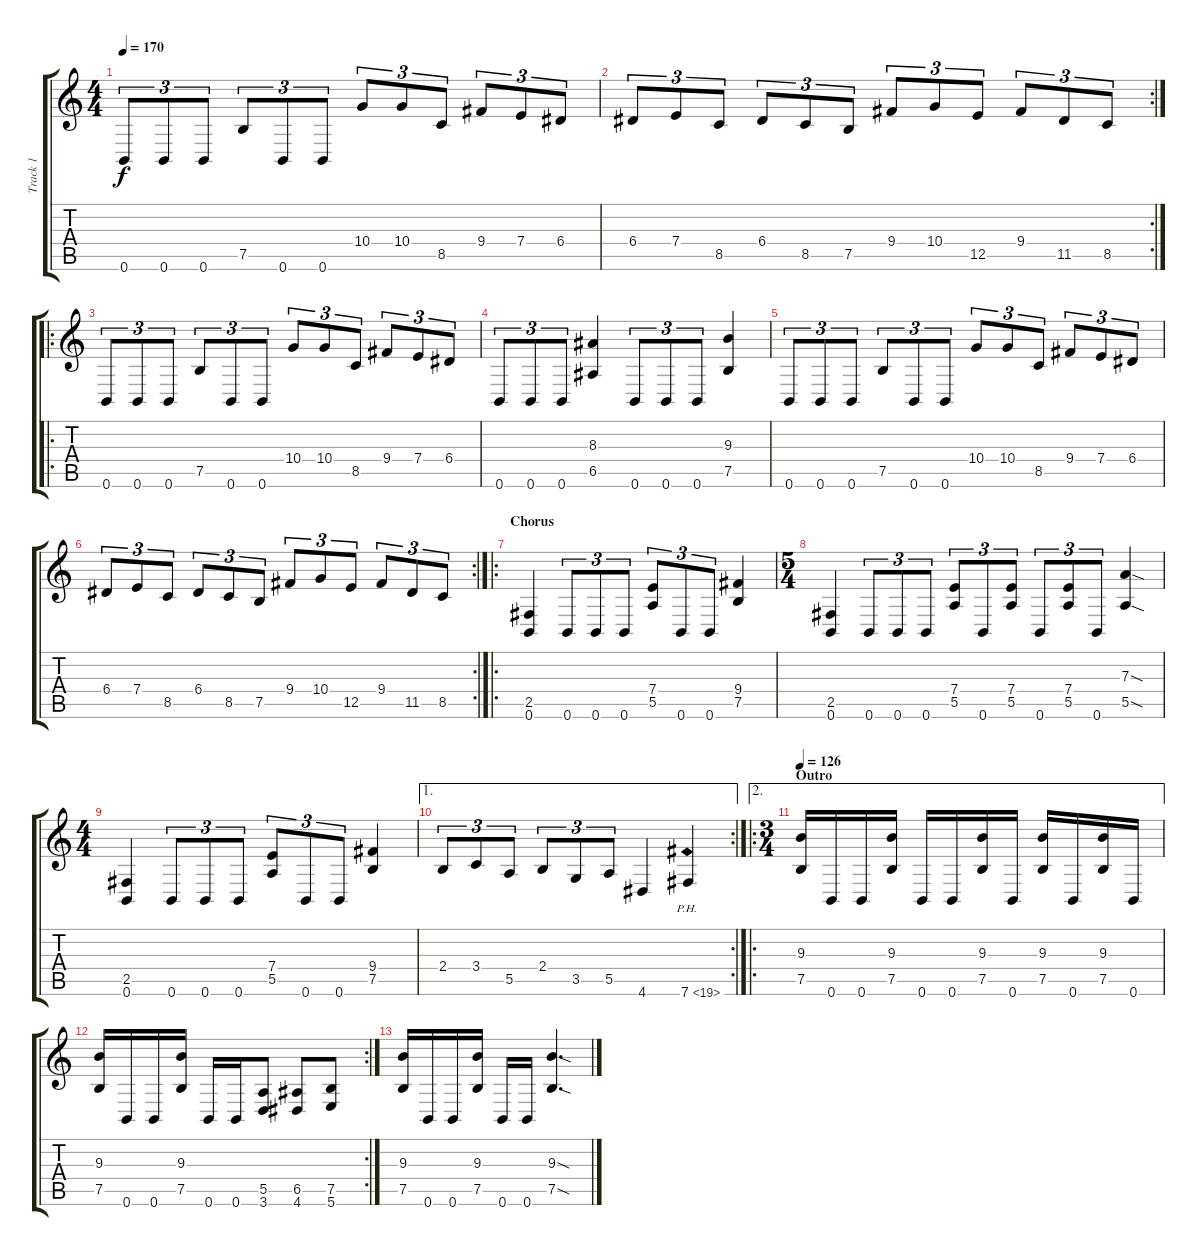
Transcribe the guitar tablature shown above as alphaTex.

\track ("Track 1" "Track 1") {instrument distortionguitar}
\staff {score tabs}
\tuning (B3 Gb3 D3 A2 E2 B1) {hide}
\ts (4 4)
\tempo 170
\clef g2
\ks c
0.6.8{tu (3 2) dy f} 0.6.8{tu (3 2)} 0.6.8{tu (3 2)} 7.5.8{tu (3 2)} 0.6.8{tu (3 2)} 0.6.8{tu (3 2)} 10.4.8{tu (3 2)} 10.4.8{tu (3 2)} 8.5.8{tu (3 2)} 9.4.8{tu (3 2)} 7.4.8{tu (3 2)} 6.4.8{tu (3 2)} |
\rc 2
6.4.8{tu (3 2)} 7.4.8{tu (3 2)} 8.5.8{tu (3 2)} 6.4.8{tu (3 2)} 8.5.8{tu (3 2)} 7.5.8{tu (3 2)} 9.4.8{tu (3 2)} 10.4.8{tu (3 2)} 12.5.8{tu (3 2)} 9.4.8{tu (3 2)} 11.5.8{tu (3 2)} 8.5.8{tu (3 2)} |
\ro
0.6.8{tu (3 2)} 0.6.8{tu (3 2)} 0.6.8{tu (3 2)} 7.5.8{tu (3 2)} 0.6.8{tu (3 2)} 0.6.8{tu (3 2)} 10.4.8{tu (3 2)} 10.4.8{tu (3 2)} 8.5.8{tu (3 2)} 9.4.8{tu (3 2)} 7.4.8{tu (3 2)} 6.4.8{tu (3 2)} |
0.6.8{tu (3 2)} 0.6.8{tu (3 2)} 0.6.8{tu (3 2)} (8.3 6.5).4 0.6.8{tu (3 2)} 0.6.8{tu (3 2)} 0.6.8{tu (3 2)} (9.3 7.5).4 |
0.6.8{tu (3 2)} 0.6.8{tu (3 2)} 0.6.8{tu (3 2)} 7.5.8{tu (3 2)} 0.6.8{tu (3 2)} 0.6.8{tu (3 2)} 10.4.8{tu (3 2)} 10.4.8{tu (3 2)} 8.5.8{tu (3 2)} 9.4.8{tu (3 2)} 7.4.8{tu (3 2)} 6.4.8{tu (3 2)} |
\rc 2
6.4.8{tu (3 2)} 7.4.8{tu (3 2)} 8.5.8{tu (3 2)} 6.4.8{tu (3 2)} 8.5.8{tu (3 2)} 7.5.8{tu (3 2)} 9.4.8{tu (3 2)} 10.4.8{tu (3 2)} 12.5.8{tu (3 2)} 9.4.8{tu (3 2)} 11.5.8{tu (3 2)} 8.5.8{tu (3 2)} |
\ro
\section ("" "Chorus")
(2.5 0.6).4 0.6.8{tu (3 2)} 0.6.8{tu (3 2)} 0.6.8{tu (3 2)} (7.4 5.5).8{tu (3 2)} 0.6.8{tu (3 2)} 0.6.8{tu (3 2)} (9.4 7.5).4 |
\ts (5 4)
(2.5 0.6).4 0.6.8{tu (3 2)} 0.6.8{tu (3 2)} 0.6.8{tu (3 2)} (7.4 5.5).8{tu (3 2)} 0.6.8{tu (3 2)} (7.4 5.5).8{tu (3 2)} 0.6.8{tu (3 2)} (7.4 5.5).8{tu (3 2)} 0.6.8{tu (3 2)} (7.3{sod} 5.5{sod}).4 |
\ts (4 4)
(2.5 0.6).4 0.6.8{tu (3 2)} 0.6.8{tu (3 2)} 0.6.8{tu (3 2)} (7.4 5.5).8{tu (3 2)} 0.6.8{tu (3 2)} 0.6.8{tu (3 2)} (9.4 7.5).4 |
\ae 1
\rc 2
2.4.8{tu (3 2)} 3.4.8{tu (3 2)} 5.5.8{tu (3 2)} 2.4.8{tu (3 2)} 3.5.8{tu (3 2)} 5.5.8{tu (3 2)} 4.6.4 7.6{ph 12}.4 |
\ae 2
\ro
\ts (3 4)
\section ("" "Outro")
\tempo 126
(9.3 7.5).16 0.6.16 0.6.16 (9.3 7.5).16 0.6.16 0.6.16 (9.3 7.5).16 0.6.16 (9.3 7.5).16 0.6.16 (9.3 7.5).16 0.6.16 |
\rc 2
(9.3 7.5).16 0.6.16 0.6.16 (9.3 7.5).16 0.6.16 0.6.16 (5.5 3.6).8 (6.5 4.6).8 (7.5 5.6).8 |
(9.3 7.5).16 0.6.16 0.6.16 (9.3 7.5).16 0.6.16 0.6.16 (9.3{sod} 7.5{sod}).4{d}
